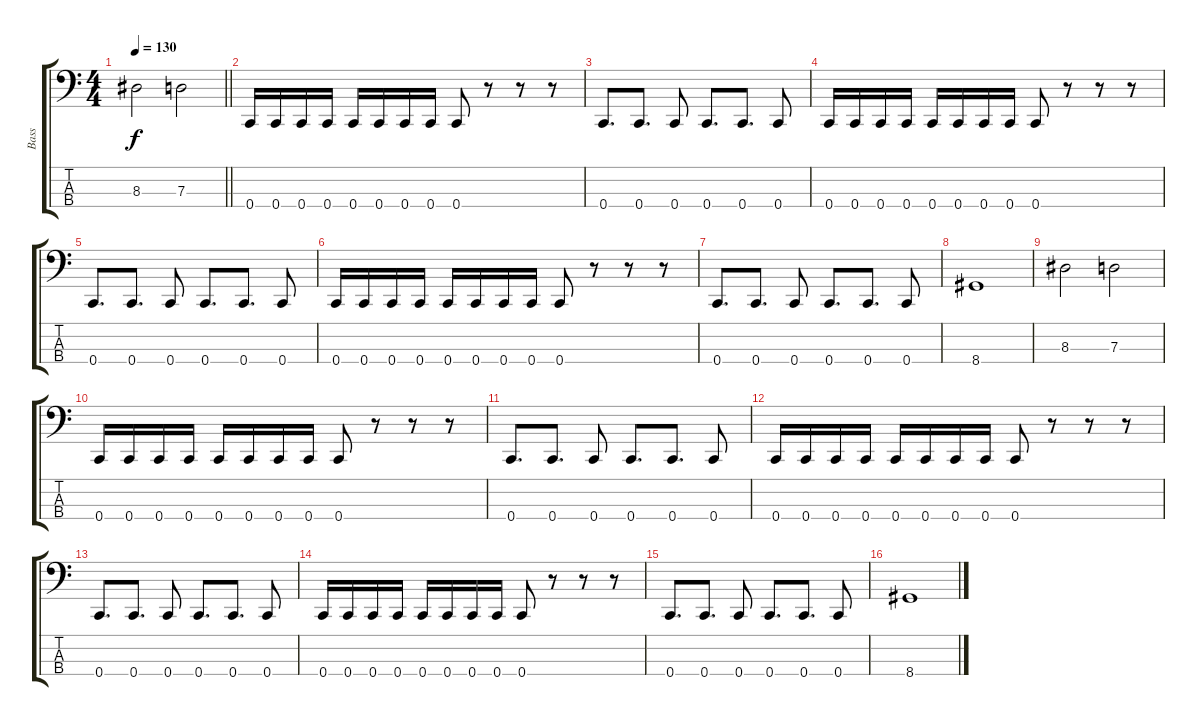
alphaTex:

\track ("Bass" "Bass") {instrument electricbasspick}
\staff {score tabs}
\tuning (F2 C2 G1 C1) {hide}
\ts (4 4)
\tempo 130
\clef f4
\barLineRight lightlight
\ks c
8.3.2{dy f} 7.3.2 |
0.4.16 0.4.16 0.4.16 0.4.16 0.4.16 0.4.16 0.4.16 0.4.16 0.4.8 r.8 r.8 r.8 |
0.4.8{d} 0.4.8{d} 0.4.8 0.4.8{d} 0.4.8{d} 0.4.8 |
0.4.16 0.4.16 0.4.16 0.4.16 0.4.16 0.4.16 0.4.16 0.4.16 0.4.8 r.8 r.8 r.8 |
0.4.8{d} 0.4.8{d} 0.4.8 0.4.8{d} 0.4.8{d} 0.4.8 |
0.4.16 0.4.16 0.4.16 0.4.16 0.4.16 0.4.16 0.4.16 0.4.16 0.4.8 r.8 r.8 r.8 |
0.4.8{d} 0.4.8{d} 0.4.8 0.4.8{d} 0.4.8{d} 0.4.8 |
8.4.1 |
8.3.2 7.3.2 |
0.4.16 0.4.16 0.4.16 0.4.16 0.4.16 0.4.16 0.4.16 0.4.16 0.4.8 r.8 r.8 r.8 |
0.4.8{d} 0.4.8{d} 0.4.8 0.4.8{d} 0.4.8{d} 0.4.8 |
0.4.16 0.4.16 0.4.16 0.4.16 0.4.16 0.4.16 0.4.16 0.4.16 0.4.8 r.8 r.8 r.8 |
0.4.8{d} 0.4.8{d} 0.4.8 0.4.8{d} 0.4.8{d} 0.4.8 |
0.4.16 0.4.16 0.4.16 0.4.16 0.4.16 0.4.16 0.4.16 0.4.16 0.4.8 r.8 r.8 r.8 |
0.4.8{d} 0.4.8{d} 0.4.8 0.4.8{d} 0.4.8{d} 0.4.8 |
8.4.1
